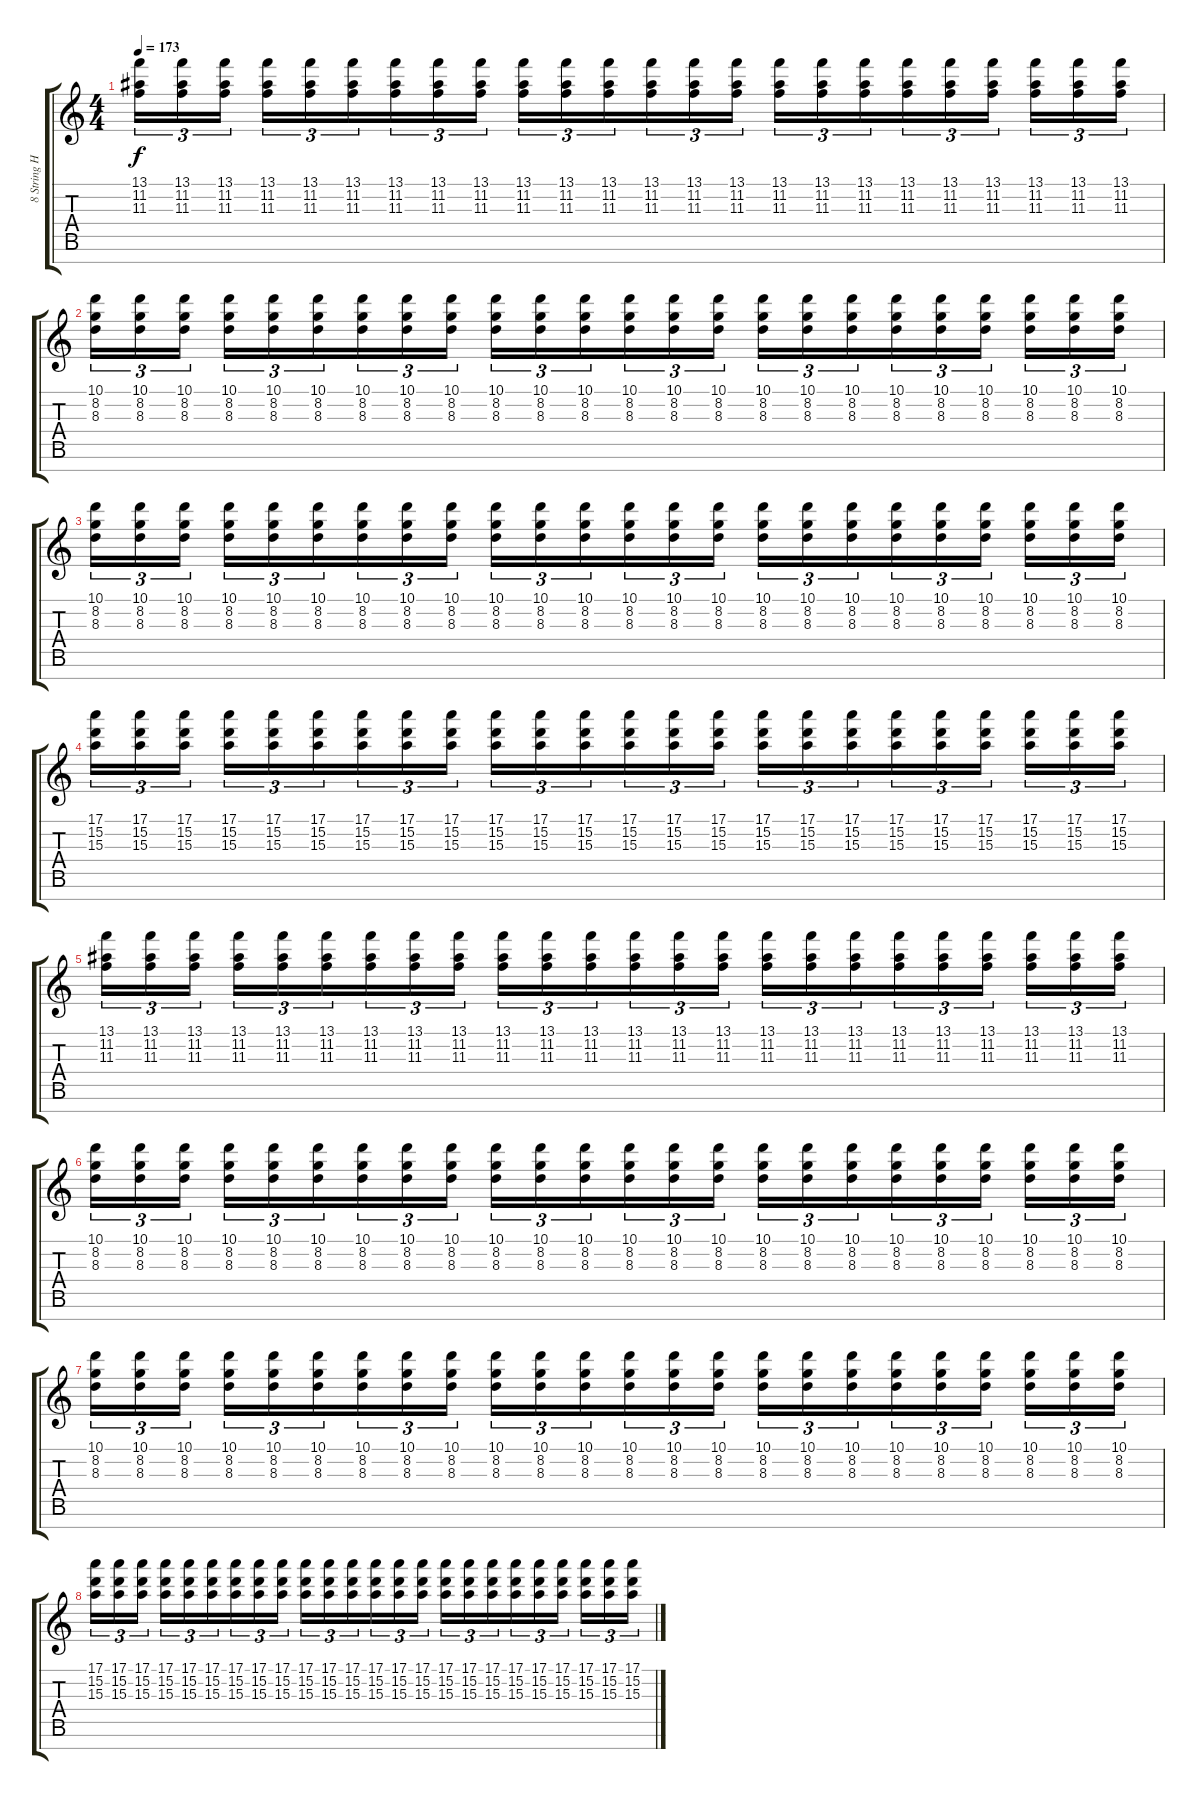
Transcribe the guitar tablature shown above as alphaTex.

\track ("8 String High Dub" "8 String H") {instrument distortionguitar}
\staff {score tabs}
\tuning (E4 B3 Gb3 E3 B2 E2 B1) {hide}
\ts (4 4)
\tempo 173
\clef g2
\ks c
(13.1 11.2 11.3).16{tu (3 2) dy f} (13.1 11.2 11.3).16{tu (3 2)} (13.1 11.2 11.3).16{tu (3 2) beam splitsecondary} (13.1 11.2 11.3).16{tu (3 2)} (13.1 11.2 11.3).16{tu (3 2)} (13.1 11.2 11.3).16{tu (3 2) beam merge} (13.1 11.2 11.3).16{tu (3 2) beam merge} (13.1 11.2 11.3).16{tu (3 2) beam merge} (13.1 11.2 11.3).16{tu (3 2) beam splitsecondary} (13.1 11.2 11.3).16{tu (3 2)} (13.1 11.2 11.3).16{tu (3 2) beam merge} (13.1 11.2 11.3).16{tu (3 2) beam merge} (13.1 11.2 11.3).16{tu (3 2) beam merge} (13.1 11.2 11.3).16{tu (3 2)} (13.1 11.2 11.3).16{tu (3 2) beam splitsecondary} (13.1 11.2 11.3).16{tu (3 2) beam merge} (13.1 11.2 11.3).16{tu (3 2)} (13.1 11.2 11.3).16{tu (3 2) beam merge} (13.1 11.2 11.3).16{tu (3 2)} (13.1 11.2 11.3).16{tu (3 2)} (13.1 11.2 11.3).16{tu (3 2) beam splitsecondary} (13.1 11.2 11.3).16{tu (3 2) beam merge} (13.1 11.2 11.3).16{tu (3 2)} (13.1 11.2 11.3).16{tu (3 2)} |
(10.1 8.2 8.3).16{tu (3 2)} (10.1 8.2 8.3).16{tu (3 2)} (10.1 8.2 8.3).16{tu (3 2) beam splitsecondary} (10.1 8.2 8.3).16{tu (3 2)} (10.1 8.2 8.3).16{tu (3 2)} (10.1 8.2 8.3).16{tu (3 2) beam merge} (10.1 8.2 8.3).16{tu (3 2) beam merge} (10.1 8.2 8.3).16{tu (3 2) beam merge} (10.1 8.2 8.3).16{tu (3 2) beam splitsecondary} (10.1 8.2 8.3).16{tu (3 2)} (10.1 8.2 8.3).16{tu (3 2) beam merge} (10.1 8.2 8.3).16{tu (3 2) beam merge} (10.1 8.2 8.3).16{tu (3 2) beam merge} (10.1 8.2 8.3).16{tu (3 2)} (10.1 8.2 8.3).16{tu (3 2) beam splitsecondary} (10.1 8.2 8.3).16{tu (3 2) beam merge} (10.1 8.2 8.3).16{tu (3 2)} (10.1 8.2 8.3).16{tu (3 2) beam merge} (10.1 8.2 8.3).16{tu (3 2)} (10.1 8.2 8.3).16{tu (3 2)} (10.1 8.2 8.3).16{tu (3 2) beam splitsecondary} (10.1 8.2 8.3).16{tu (3 2) beam merge} (10.1 8.2 8.3).16{tu (3 2)} (10.1 8.2 8.3).16{tu (3 2)} |
(10.1 8.2 8.3).16{tu (3 2)} (10.1 8.2 8.3).16{tu (3 2)} (10.1 8.2 8.3).16{tu (3 2) beam splitsecondary} (10.1 8.2 8.3).16{tu (3 2)} (10.1 8.2 8.3).16{tu (3 2)} (10.1 8.2 8.3).16{tu (3 2) beam merge} (10.1 8.2 8.3).16{tu (3 2) beam merge} (10.1 8.2 8.3).16{tu (3 2) beam merge} (10.1 8.2 8.3).16{tu (3 2) beam splitsecondary} (10.1 8.2 8.3).16{tu (3 2)} (10.1 8.2 8.3).16{tu (3 2) beam merge} (10.1 8.2 8.3).16{tu (3 2) beam merge} (10.1 8.2 8.3).16{tu (3 2) beam merge} (10.1 8.2 8.3).16{tu (3 2)} (10.1 8.2 8.3).16{tu (3 2) beam splitsecondary} (10.1 8.2 8.3).16{tu (3 2) beam merge} (10.1 8.2 8.3).16{tu (3 2)} (10.1 8.2 8.3).16{tu (3 2) beam merge} (10.1 8.2 8.3).16{tu (3 2)} (10.1 8.2 8.3).16{tu (3 2)} (10.1 8.2 8.3).16{tu (3 2) beam splitsecondary} (10.1 8.2 8.3).16{tu (3 2) beam merge} (10.1 8.2 8.3).16{tu (3 2)} (10.1 8.2 8.3).16{tu (3 2)} |
(17.1 15.2 15.3).16{tu (3 2)} (17.1 15.2 15.3).16{tu (3 2)} (17.1 15.2 15.3).16{tu (3 2) beam splitsecondary} (17.1 15.2 15.3).16{tu (3 2)} (17.1 15.2 15.3).16{tu (3 2)} (17.1 15.2 15.3).16{tu (3 2) beam merge} (17.1 15.2 15.3).16{tu (3 2) beam merge} (17.1 15.2 15.3).16{tu (3 2) beam merge} (17.1 15.2 15.3).16{tu (3 2) beam splitsecondary} (17.1 15.2 15.3).16{tu (3 2)} (17.1 15.2 15.3).16{tu (3 2) beam merge} (17.1 15.2 15.3).16{tu (3 2) beam merge} (17.1 15.2 15.3).16{tu (3 2) beam merge} (17.1 15.2 15.3).16{tu (3 2)} (17.1 15.2 15.3).16{tu (3 2) beam splitsecondary} (17.1 15.2 15.3).16{tu (3 2) beam merge} (17.1 15.2 15.3).16{tu (3 2)} (17.1 15.2 15.3).16{tu (3 2) beam merge} (17.1 15.2 15.3).16{tu (3 2)} (17.1 15.2 15.3).16{tu (3 2)} (17.1 15.2 15.3).16{tu (3 2) beam splitsecondary} (17.1 15.2 15.3).16{tu (3 2) beam merge} (17.1 15.2 15.3).16{tu (3 2)} (17.1 15.2 15.3).16{tu (3 2)} |
(13.1 11.2 11.3).16{tu (3 2)} (13.1 11.2 11.3).16{tu (3 2)} (13.1 11.2 11.3).16{tu (3 2) beam splitsecondary} (13.1 11.2 11.3).16{tu (3 2)} (13.1 11.2 11.3).16{tu (3 2)} (13.1 11.2 11.3).16{tu (3 2) beam merge} (13.1 11.2 11.3).16{tu (3 2) beam merge} (13.1 11.2 11.3).16{tu (3 2) beam merge} (13.1 11.2 11.3).16{tu (3 2) beam splitsecondary} (13.1 11.2 11.3).16{tu (3 2)} (13.1 11.2 11.3).16{tu (3 2) beam merge} (13.1 11.2 11.3).16{tu (3 2) beam merge} (13.1 11.2 11.3).16{tu (3 2) beam merge} (13.1 11.2 11.3).16{tu (3 2)} (13.1 11.2 11.3).16{tu (3 2) beam splitsecondary} (13.1 11.2 11.3).16{tu (3 2) beam merge} (13.1 11.2 11.3).16{tu (3 2)} (13.1 11.2 11.3).16{tu (3 2) beam merge} (13.1 11.2 11.3).16{tu (3 2)} (13.1 11.2 11.3).16{tu (3 2)} (13.1 11.2 11.3).16{tu (3 2) beam splitsecondary} (13.1 11.2 11.3).16{tu (3 2) beam merge} (13.1 11.2 11.3).16{tu (3 2)} (13.1 11.2 11.3).16{tu (3 2)} |
(10.1 8.2 8.3).16{tu (3 2)} (10.1 8.2 8.3).16{tu (3 2)} (10.1 8.2 8.3).16{tu (3 2) beam splitsecondary} (10.1 8.2 8.3).16{tu (3 2)} (10.1 8.2 8.3).16{tu (3 2)} (10.1 8.2 8.3).16{tu (3 2) beam merge} (10.1 8.2 8.3).16{tu (3 2) beam merge} (10.1 8.2 8.3).16{tu (3 2) beam merge} (10.1 8.2 8.3).16{tu (3 2) beam splitsecondary} (10.1 8.2 8.3).16{tu (3 2)} (10.1 8.2 8.3).16{tu (3 2) beam merge} (10.1 8.2 8.3).16{tu (3 2) beam merge} (10.1 8.2 8.3).16{tu (3 2) beam merge} (10.1 8.2 8.3).16{tu (3 2)} (10.1 8.2 8.3).16{tu (3 2) beam splitsecondary} (10.1 8.2 8.3).16{tu (3 2) beam merge} (10.1 8.2 8.3).16{tu (3 2)} (10.1 8.2 8.3).16{tu (3 2) beam merge} (10.1 8.2 8.3).16{tu (3 2)} (10.1 8.2 8.3).16{tu (3 2)} (10.1 8.2 8.3).16{tu (3 2) beam splitsecondary} (10.1 8.2 8.3).16{tu (3 2) beam merge} (10.1 8.2 8.3).16{tu (3 2)} (10.1 8.2 8.3).16{tu (3 2)} |
(10.1 8.2 8.3).16{tu (3 2)} (10.1 8.2 8.3).16{tu (3 2)} (10.1 8.2 8.3).16{tu (3 2) beam splitsecondary} (10.1 8.2 8.3).16{tu (3 2)} (10.1 8.2 8.3).16{tu (3 2)} (10.1 8.2 8.3).16{tu (3 2) beam merge} (10.1 8.2 8.3).16{tu (3 2) beam merge} (10.1 8.2 8.3).16{tu (3 2) beam merge} (10.1 8.2 8.3).16{tu (3 2) beam splitsecondary} (10.1 8.2 8.3).16{tu (3 2)} (10.1 8.2 8.3).16{tu (3 2) beam merge} (10.1 8.2 8.3).16{tu (3 2) beam merge} (10.1 8.2 8.3).16{tu (3 2) beam merge} (10.1 8.2 8.3).16{tu (3 2)} (10.1 8.2 8.3).16{tu (3 2) beam splitsecondary} (10.1 8.2 8.3).16{tu (3 2) beam merge} (10.1 8.2 8.3).16{tu (3 2)} (10.1 8.2 8.3).16{tu (3 2) beam merge} (10.1 8.2 8.3).16{tu (3 2)} (10.1 8.2 8.3).16{tu (3 2)} (10.1 8.2 8.3).16{tu (3 2) beam splitsecondary} (10.1 8.2 8.3).16{tu (3 2) beam merge} (10.1 8.2 8.3).16{tu (3 2)} (10.1 8.2 8.3).16{tu (3 2)} |
(17.1 15.2 15.3).16{tu (3 2)} (17.1 15.2 15.3).16{tu (3 2)} (17.1 15.2 15.3).16{tu (3 2) beam splitsecondary} (17.1 15.2 15.3).16{tu (3 2)} (17.1 15.2 15.3).16{tu (3 2)} (17.1 15.2 15.3).16{tu (3 2) beam merge} (17.1 15.2 15.3).16{tu (3 2) beam merge} (17.1 15.2 15.3).16{tu (3 2) beam merge} (17.1 15.2 15.3).16{tu (3 2) beam splitsecondary} (17.1 15.2 15.3).16{tu (3 2)} (17.1 15.2 15.3).16{tu (3 2) beam merge} (17.1 15.2 15.3).16{tu (3 2) beam merge} (17.1 15.2 15.3).16{tu (3 2) beam merge} (17.1 15.2 15.3).16{tu (3 2)} (17.1 15.2 15.3).16{tu (3 2) beam splitsecondary} (17.1 15.2 15.3).16{tu (3 2) beam merge} (17.1 15.2 15.3).16{tu (3 2)} (17.1 15.2 15.3).16{tu (3 2) beam merge} (17.1 15.2 15.3).16{tu (3 2)} (17.1 15.2 15.3).16{tu (3 2)} (17.1 15.2 15.3).16{tu (3 2) beam splitsecondary} (17.1 15.2 15.3).16{tu (3 2) beam merge} (17.1 15.2 15.3).16{tu (3 2)} (17.1 15.2 15.3).16{tu (3 2)}
